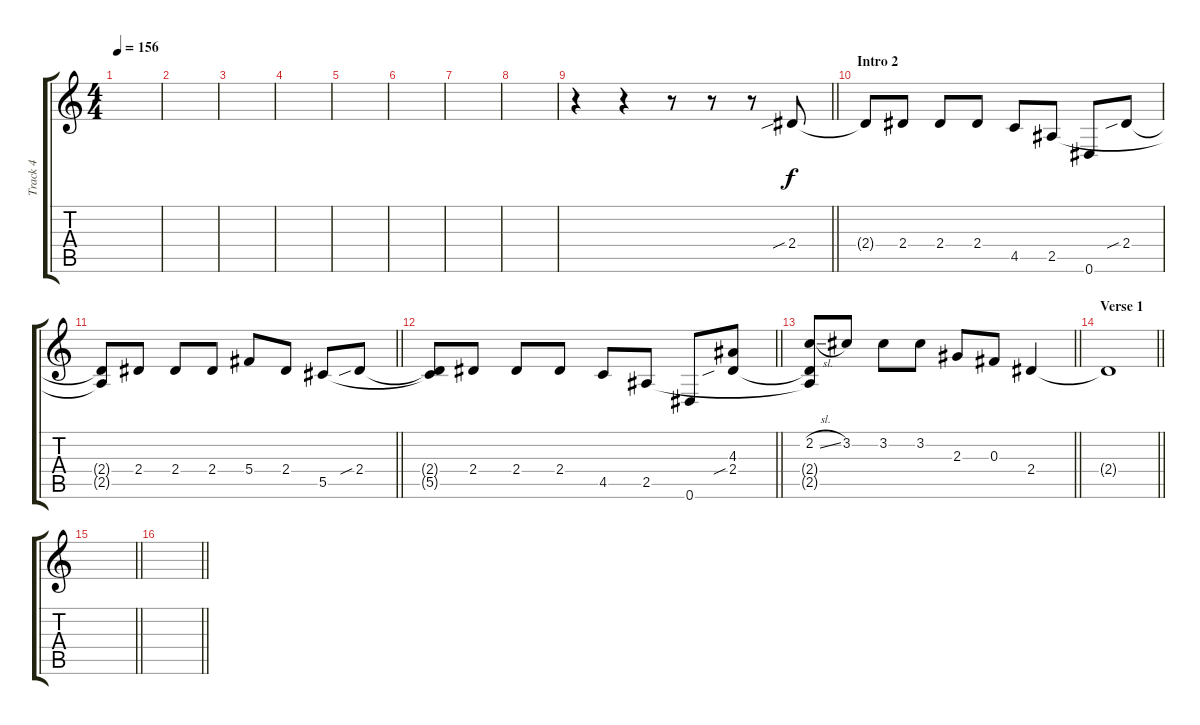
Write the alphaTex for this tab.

\track ("Track 4" "Track 4") {instrument distortionguitar}
\staff {score tabs}
\tuning (Eb4 Bb3 Gb3 Db3 Ab2 Eb2) {hide}
\ts (4 4)
\tempo 156
\clef g2
\ks c
|
|
|
|
|
|
|
|
\barLineRight lightlight
r.4 r.4 r.8 r.8 r.8 2.4{sib}.8 |
\section ("" "Intro 2")
2.4{t}.8 2.4.8 2.4.8 2.4.8 4.5.8 2.5.8 0.6.8 2.4{sib}.8 |
\barLineRight lightlight
(2.4{t} 2.5{t}).8 2.4.8 2.4.8 2.4.8 5.4.8 2.4.8 5.5.8 2.4{sib}.8 |
\barLineRight lightlight
(2.4{t} 5.5{t}).8 2.4.8 2.4.8 2.4.8 4.5.8 2.5.8 0.6.8 (4.3 2.4{sib}).8 |
\barLineRight lightlight
(2.2{sl} 2.4{t} 2.5{t}).8 3.2.8 3.2.8 3.2.8 2.3.8 0.3.8 2.4.4 |
\section ("" "Verse 1")
\barLineRight lightlight
2.4{t}.1 |
\barLineRight lightlight
|
\barLineRight lightlight
